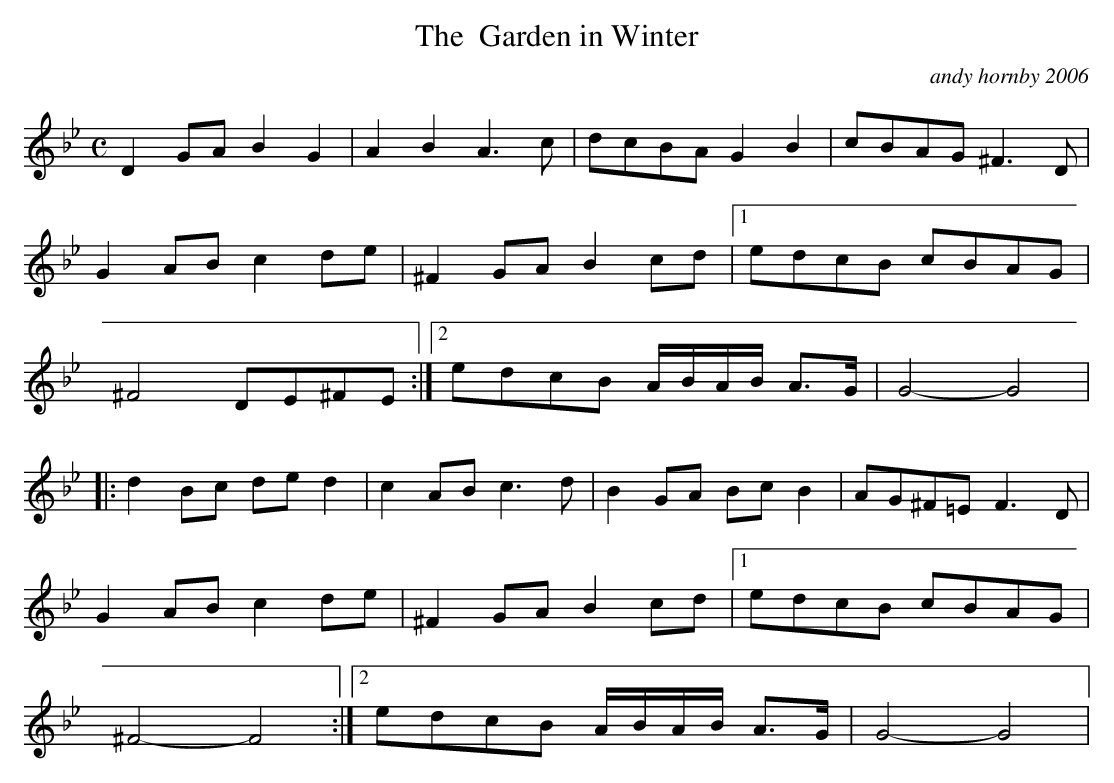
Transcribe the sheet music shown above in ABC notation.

X:1
T:The  Garden in Winter
C:andy hornby 2006
L:1/8
M:C
K:Bb major
D2GA B2G2|A2B2A3c|dcBA G2B2|cBAG  ^F3D|
G2AB c2de|^F2GA B2cd|[1edcB cBAG|
^F4 DE^FE:|[2edcB A/2B/2A/2B/2 A3/2G/2|G4-G4|
|:d2Bc de d2|c2AB c3d|B2GA Bc B2|AG^F=E F3D|
G2AB c2de|^F2GA B2cd|[1edcB cBAG|
^F4-F4:|[2edcB A/2B/2A/2B/2 A3/2G/2|G4-G4|
